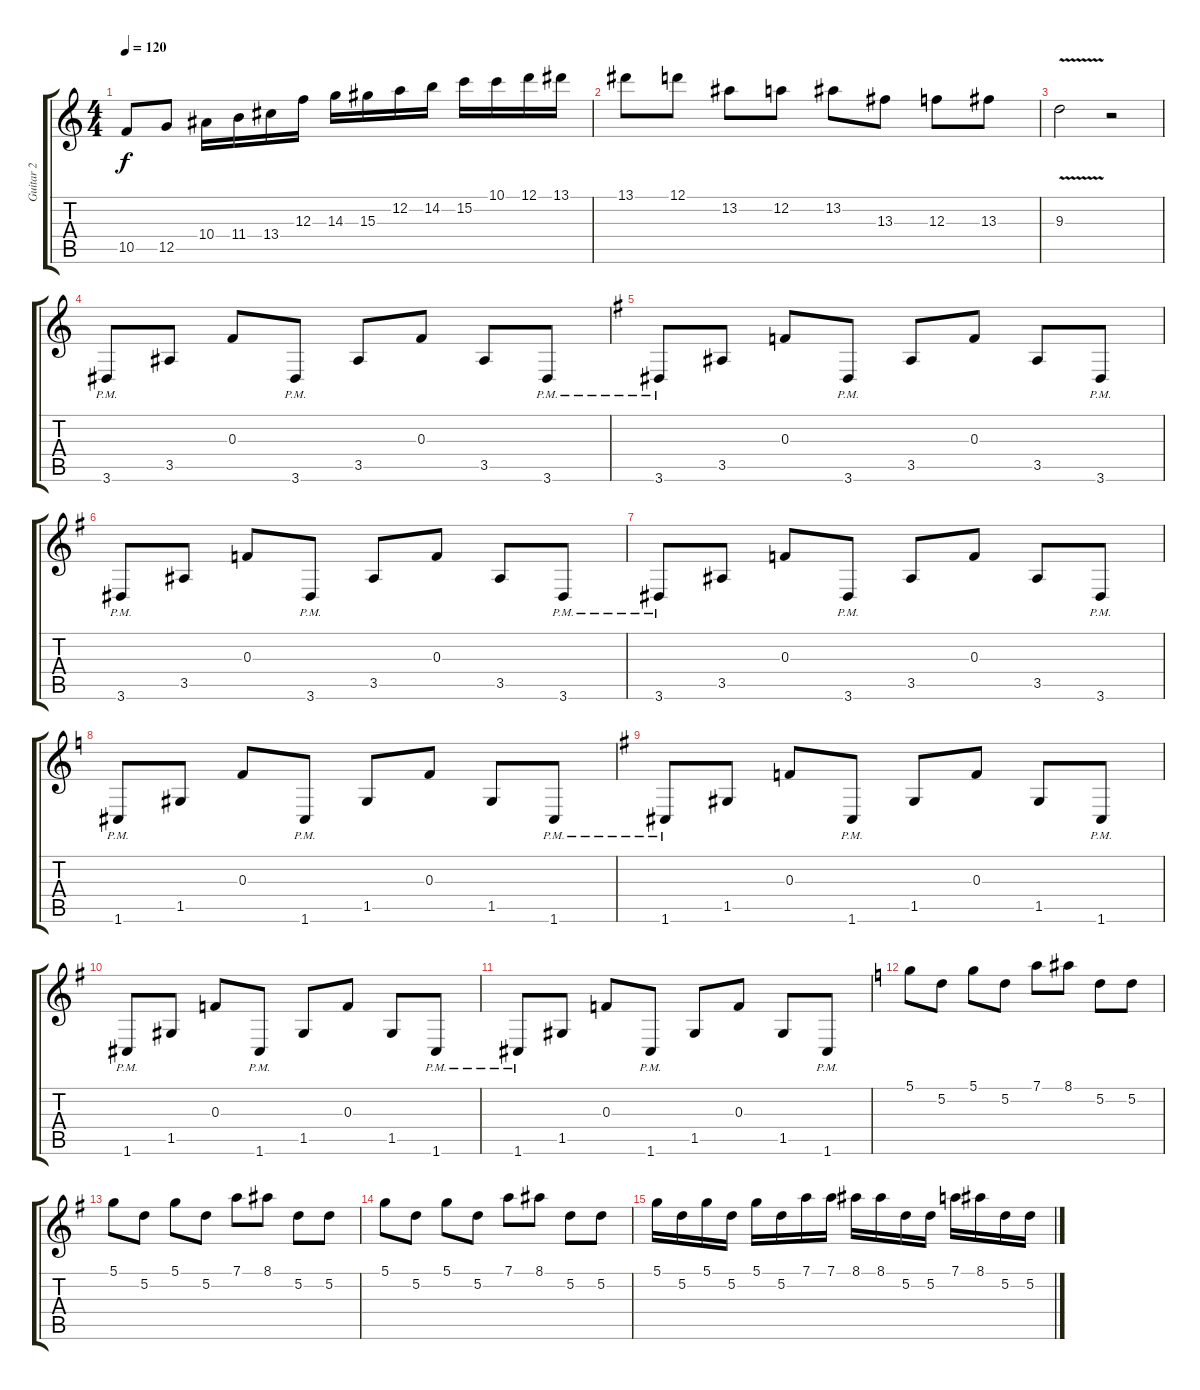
\track ("Guitar 2" "Guitar 2") {instrument distortionguitar}
\staff {score tabs}
\tuning (D4 A3 F3 C3 G2 C2) {hide}
\ts (4 4)
\tempo 120
\clef g2
\ks c
10.5.8{dy f} 12.5.8 10.4.16 11.4.16 13.4.16 12.3.16 14.3.16 15.3.16 12.2.16 14.2.16 15.2.16 10.1.16 12.1.16 13.1.16 |
13.1.8 12.1.8 13.2.8 12.2.8 13.2.8 13.3.8 12.3.8 13.3.8 |
9.3{v}.2 r.2 |
3.6{pm}.8 3.5.8 0.3.8 3.6{pm}.8 3.5.8 0.3.8 3.5.8 3.6{pm}.8 |
\ks g
3.6{pm}.8 3.5.8 0.3.8 3.6{pm}.8 3.5.8 0.3.8 3.5.8 3.6{pm}.8 |
3.6{pm}.8 3.5.8 0.3.8 3.6{pm}.8 3.5.8 0.3.8 3.5.8 3.6{pm}.8 |
3.6{pm}.8 3.5.8 0.3.8 3.6{pm}.8 3.5.8 0.3.8 3.5.8 3.6{pm}.8 |
\ks c
1.6{pm}.8 1.5.8 0.3.8 1.6{pm}.8 1.5.8 0.3.8 1.5.8 1.6{pm}.8 |
\ks g
1.6{pm}.8 1.5.8 0.3.8 1.6{pm}.8 1.5.8 0.3.8 1.5.8 1.6{pm}.8 |
1.6{pm}.8 1.5.8 0.3.8 1.6{pm}.8 1.5.8 0.3.8 1.5.8 1.6{pm}.8 |
1.6{pm}.8 1.5.8 0.3.8 1.6{pm}.8 1.5.8 0.3.8 1.5.8 1.6{pm}.8 |
\ks c
5.1.8 5.2.8 5.1.8 5.2.8 7.1.8 8.1.8 5.2.8 5.2.8 |
\ks g
5.1.8 5.2.8 5.1.8 5.2.8 7.1.8 8.1.8 5.2.8 5.2.8 |
5.1.8 5.2.8 5.1.8 5.2.8 7.1.8 8.1.8 5.2.8 5.2.8 |
5.1.16 5.2.16 5.1.16 5.2.16 5.1.16 5.2.16 7.1.16 7.1.16 8.1.16 8.1.16 5.2.16 5.2.16 7.1.16 8.1.16 5.2.16 5.2.16
